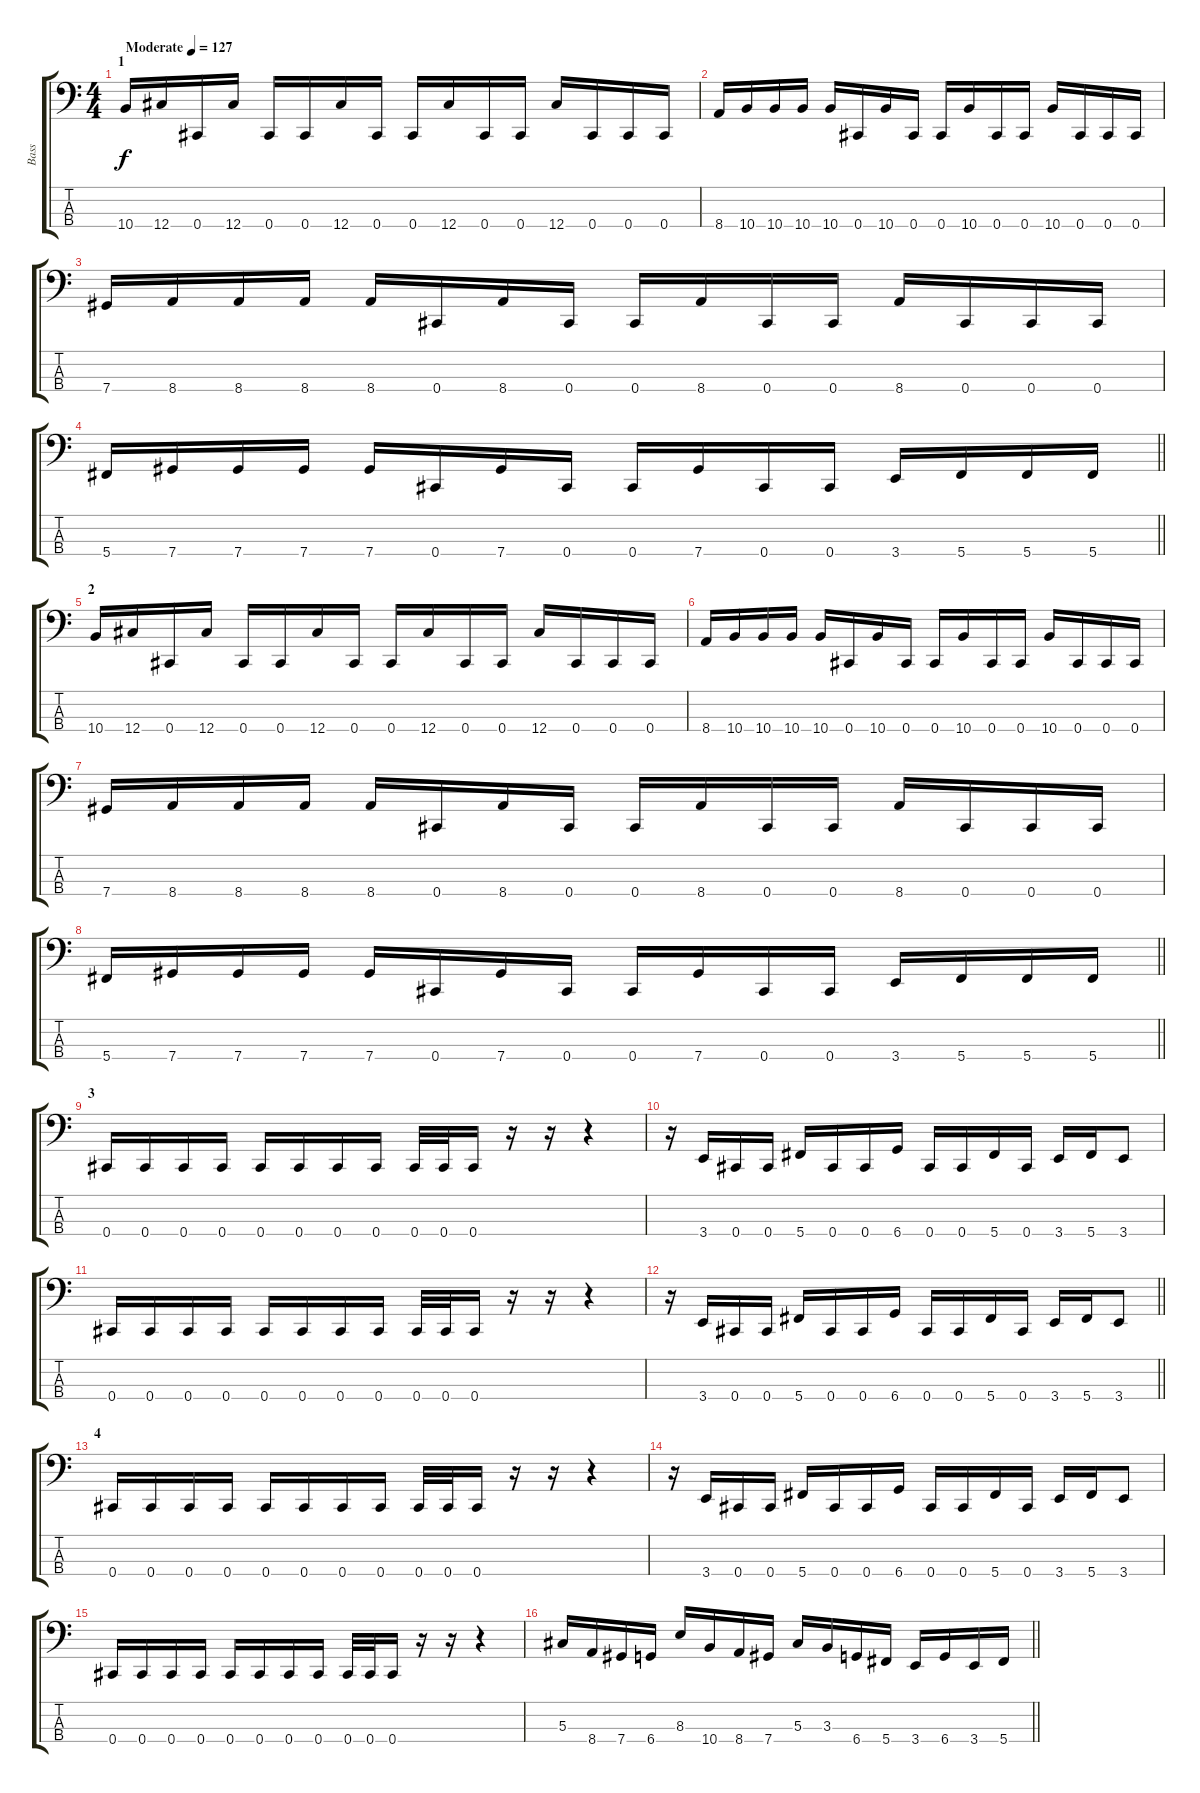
\track ("Bass" "Bass") {instrument electricbasspick}
\staff {score tabs}
\tuning (Gb2 Db2 Ab1 Db1) {hide}
\ts (4 4)
\section ("" "1")
\tempo (127 "Moderate")
\clef f4
\ks c
10.4.16{dy f instrument electricbasspick} 12.4.16 0.4.16 12.4.16 0.4.16 0.4.16 12.4.16 0.4.16 0.4.16 12.4.16 0.4.16 0.4.16 12.4.16 0.4.16 0.4.16 0.4.16 |
8.4.16 10.4.16 10.4.16 10.4.16 10.4.16 0.4.16 10.4.16 0.4.16 0.4.16 10.4.16 0.4.16 0.4.16 10.4.16 0.4.16 0.4.16 0.4.16 |
7.4.16 8.4.16 8.4.16 8.4.16 8.4.16 0.4.16 8.4.16 0.4.16 0.4.16 8.4.16 0.4.16 0.4.16 8.4.16 0.4.16 0.4.16 0.4.16 |
\barLineRight lightlight
5.4.16 7.4.16 7.4.16 7.4.16 7.4.16 0.4.16 7.4.16 0.4.16 0.4.16 7.4.16 0.4.16 0.4.16 3.4.16 5.4.16 5.4.16 5.4.16 |
\section ("" "2")
10.4.16 12.4.16 0.4.16 12.4.16 0.4.16 0.4.16 12.4.16 0.4.16 0.4.16 12.4.16 0.4.16 0.4.16 12.4.16 0.4.16 0.4.16 0.4.16 |
8.4.16 10.4.16 10.4.16 10.4.16 10.4.16 0.4.16 10.4.16 0.4.16 0.4.16 10.4.16 0.4.16 0.4.16 10.4.16 0.4.16 0.4.16 0.4.16 |
7.4.16 8.4.16 8.4.16 8.4.16 8.4.16 0.4.16 8.4.16 0.4.16 0.4.16 8.4.16 0.4.16 0.4.16 8.4.16 0.4.16 0.4.16 0.4.16 |
\barLineRight lightlight
5.4.16 7.4.16 7.4.16 7.4.16 7.4.16 0.4.16 7.4.16 0.4.16 0.4.16 7.4.16 0.4.16 0.4.16 3.4.16 5.4.16 5.4.16 5.4.16 |
\section ("" "3")
0.4.16 0.4.16 0.4.16 0.4.16 0.4.16 0.4.16 0.4.16 0.4.16 0.4.32 0.4.32 0.4.16 r.16 r.16 r.4 |
r.16 3.4.16 0.4.16 0.4.16 5.4.16 0.4.16 0.4.16 6.4.16 0.4.16 0.4.16 5.4.16 0.4.16 3.4.16 5.4.16 3.4.8 |
0.4.16 0.4.16 0.4.16 0.4.16 0.4.16 0.4.16 0.4.16 0.4.16 0.4.32 0.4.32 0.4.16 r.16 r.16 r.4 |
\barLineRight lightlight
r.16 3.4.16 0.4.16 0.4.16 5.4.16 0.4.16 0.4.16 6.4.16 0.4.16 0.4.16 5.4.16 0.4.16 3.4.16 5.4.16 3.4.8 |
\section ("" "4")
0.4.16 0.4.16 0.4.16 0.4.16 0.4.16 0.4.16 0.4.16 0.4.16 0.4.32 0.4.32 0.4.16 r.16 r.16 r.4 |
r.16 3.4.16 0.4.16 0.4.16 5.4.16 0.4.16 0.4.16 6.4.16 0.4.16 0.4.16 5.4.16 0.4.16 3.4.16 5.4.16 3.4.8 |
0.4.16 0.4.16 0.4.16 0.4.16 0.4.16 0.4.16 0.4.16 0.4.16 0.4.32 0.4.32 0.4.16 r.16 r.16 r.4 |
\barLineRight lightlight
5.3.16 8.4.16 7.4.16 6.4.16 8.3.16 10.4.16 8.4.16 7.4.16 5.3.16 3.3.16 6.4.16 5.4.16 3.4.16 6.4.16 3.4.16 5.4.16
